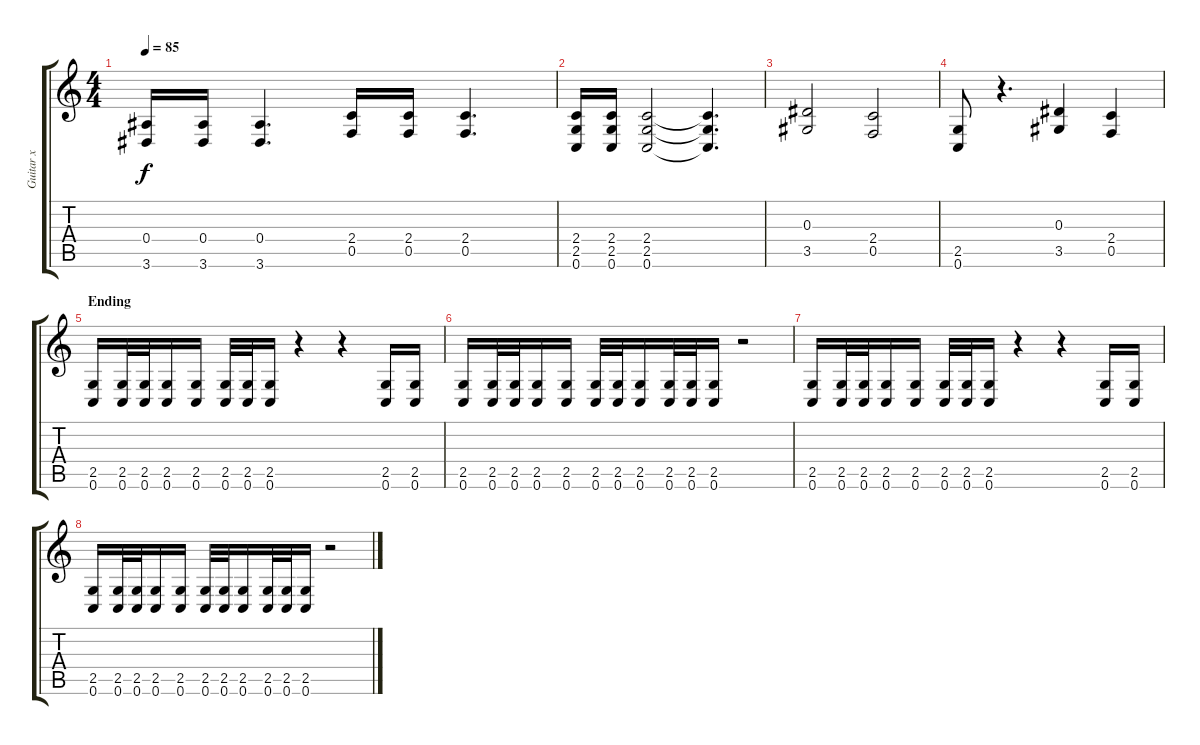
\track ("Guitar x" "Guitar x") {instrument distortionguitar}
\staff {score tabs}
\tuning (C4 G3 Eb3 Bb2 F2 C2) {hide}
\ts (4 4)
\tempo 85
\clef g2
\ks c
(0.4 3.6).16{dy f} (0.4 3.6).16 (0.4 3.6).4{d} (2.4 0.5).16 (2.4 0.5).16 (2.4 0.5).4{d} |
(2.4 2.5 0.6).16 (2.4 2.5 0.6).16 (2.4 2.5 0.6).2 (2.4{t} 2.5{t} 0.6{t}).4{d} |
(0.3 3.5).2 (2.4 0.5).2 |
(2.5 0.6).8 r.4{d} (0.3 3.5).4 (2.4 0.5).4 |
\section ("" "Ending")
(2.5 0.6).16 (2.5 0.6).32 (2.5 0.6).32 (2.5 0.6).16 (2.5 0.6).16 (2.5 0.6).32 (2.5 0.6).32 (2.5 0.6).16 r.4 r.4 (2.5 0.6).16 (2.5 0.6).16 |
(2.5 0.6).16 (2.5 0.6).32 (2.5 0.6).32 (2.5 0.6).16 (2.5 0.6).16 (2.5 0.6).32 (2.5 0.6).32 (2.5 0.6).16 (2.5 0.6).32 (2.5 0.6).32 (2.5 0.6).16 r.2 |
(2.5 0.6).16 (2.5 0.6).32 (2.5 0.6).32 (2.5 0.6).16 (2.5 0.6).16 (2.5 0.6).32 (2.5 0.6).32 (2.5 0.6).16 r.4 r.4 (2.5 0.6).16 (2.5 0.6).16 |
(2.5 0.6).16 (2.5 0.6).32 (2.5 0.6).32 (2.5 0.6).16 (2.5 0.6).16 (2.5 0.6).32 (2.5 0.6).32 (2.5 0.6).16 (2.5 0.6).32 (2.5 0.6).32 (2.5 0.6).16 r.2
